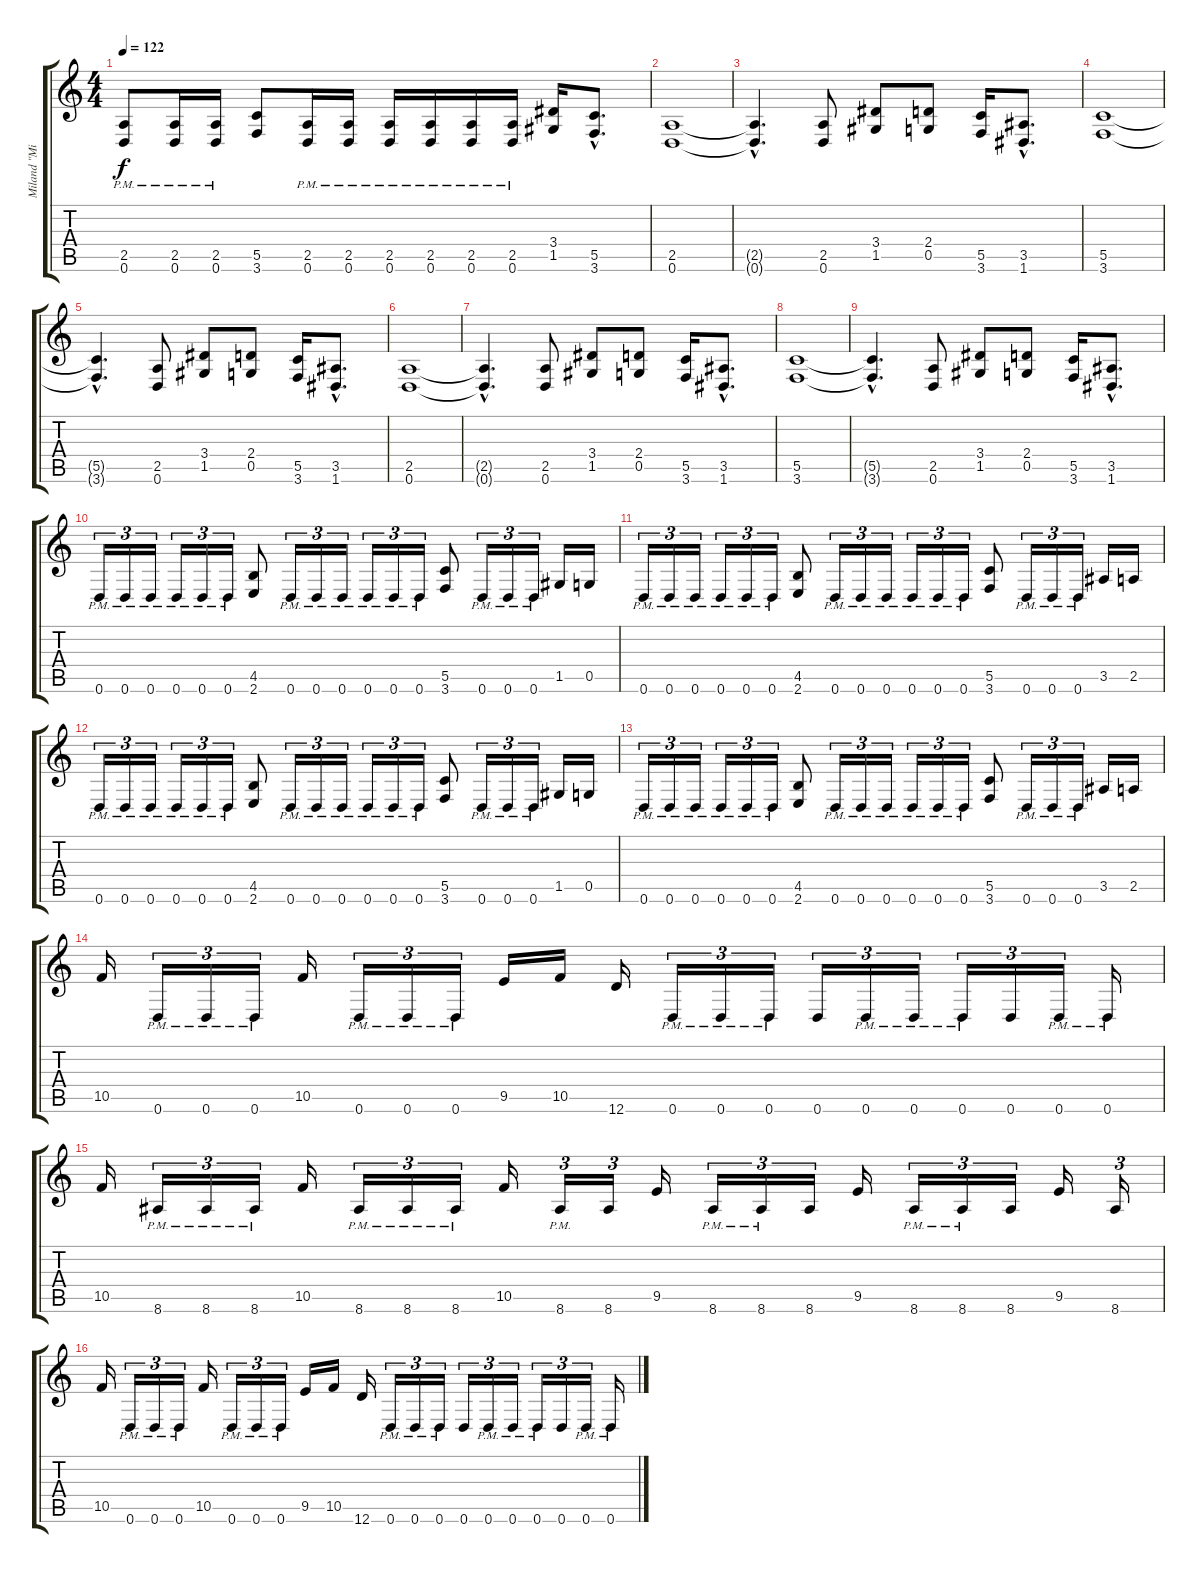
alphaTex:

\track ("Miland \"Mille\" Petrozza Guitar + Vocals" "Miland \"Mi") {instrument distortionguitar}
\staff {score tabs}
\tuning (D4 A3 F3 C3 G2 D2) {hide}
\ts (4 4)
\tempo 122
\clef g2
\ks c
(2.5{pm} 0.6{pm}).8{dy f} (2.5{pm} 0.6{pm}).16 (2.5{pm} 0.6{pm}).16 (5.5 3.6).8 (2.5{pm} 0.6{pm}).16 (2.5{pm} 0.6{pm}).16 (2.5{pm} 0.6{pm}).16 (2.5{pm} 0.6{pm}).16 (2.5{pm} 0.6{pm}).16 (2.5{pm} 0.6{pm}).16 (3.4 1.5).16 (5.5{hac} 3.6{hac}).8{d} |
(2.5 0.6).1 |
(2.5{hac t} 0.6{hac t}).4{d} (2.5 0.6).8 (3.4 1.5).8 (2.4 0.5).8 (5.5 3.6).16 (3.5{hac} 1.6{hac}).8{d} |
(5.5 3.6).1 |
(5.5{hac t} 3.6{hac t}).4{d} (2.5 0.6).8 (3.4 1.5).8 (2.4 0.5).8 (5.5 3.6).16 (3.5{hac} 1.6{hac}).8{d} |
(2.5 0.6).1 |
(2.5{hac t} 0.6{hac t}).4{d} (2.5 0.6).8 (3.4 1.5).8 (2.4 0.5).8 (5.5 3.6).16 (3.5{hac} 1.6{hac}).8{d} |
(5.5 3.6).1 |
(5.5{hac t} 3.6{hac t}).4{d} (2.5 0.6).8 (3.4 1.5).8 (2.4 0.5).8 (5.5 3.6).16 (3.5{hac} 1.6{hac}).8{d} |
0.6{pm}.16{tu (3 2)} 0.6{pm}.16{tu (3 2)} 0.6{pm}.16{tu (3 2)} 0.6{pm}.16{tu (3 2)} 0.6{pm}.16{tu (3 2)} 0.6{pm}.16{tu (3 2)} (4.5 2.6).8 0.6{pm}.16{tu (3 2)} 0.6{pm}.16{tu (3 2)} 0.6{pm}.16{tu (3 2)} 0.6{pm}.16{tu (3 2)} 0.6{pm}.16{tu (3 2)} 0.6{pm}.16{tu (3 2)} (5.5 3.6).8 0.6{pm}.16{tu (3 2)} 0.6{pm}.16{tu (3 2)} 0.6{pm}.16{tu (3 2)} 1.5.16 0.5.16 |
0.6{pm}.16{tu (3 2)} 0.6{pm}.16{tu (3 2)} 0.6{pm}.16{tu (3 2)} 0.6{pm}.16{tu (3 2)} 0.6{pm}.16{tu (3 2)} 0.6{pm}.16{tu (3 2)} (4.5 2.6).8 0.6{pm}.16{tu (3 2)} 0.6{pm}.16{tu (3 2)} 0.6{pm}.16{tu (3 2)} 0.6{pm}.16{tu (3 2)} 0.6{pm}.16{tu (3 2)} 0.6{pm}.16{tu (3 2)} (5.5 3.6).8 0.6{pm}.16{tu (3 2)} 0.6{pm}.16{tu (3 2)} 0.6{pm}.16{tu (3 2)} 3.5.16 2.5.16 |
0.6{pm}.16{tu (3 2)} 0.6{pm}.16{tu (3 2)} 0.6{pm}.16{tu (3 2)} 0.6{pm}.16{tu (3 2)} 0.6{pm}.16{tu (3 2)} 0.6{pm}.16{tu (3 2)} (4.5 2.6).8 0.6{pm}.16{tu (3 2)} 0.6{pm}.16{tu (3 2)} 0.6{pm}.16{tu (3 2)} 0.6{pm}.16{tu (3 2)} 0.6{pm}.16{tu (3 2)} 0.6{pm}.16{tu (3 2)} (5.5 3.6).8 0.6{pm}.16{tu (3 2)} 0.6{pm}.16{tu (3 2)} 0.6{pm}.16{tu (3 2)} 1.5.16 0.5.16 |
0.6{pm}.16{tu (3 2)} 0.6{pm}.16{tu (3 2)} 0.6{pm}.16{tu (3 2)} 0.6{pm}.16{tu (3 2)} 0.6{pm}.16{tu (3 2)} 0.6{pm}.16{tu (3 2)} (4.5 2.6).8 0.6{pm}.16{tu (3 2)} 0.6{pm}.16{tu (3 2)} 0.6{pm}.16{tu (3 2)} 0.6{pm}.16{tu (3 2)} 0.6{pm}.16{tu (3 2)} 0.6{pm}.16{tu (3 2)} (5.5 3.6).8 0.6{pm}.16{tu (3 2)} 0.6{pm}.16{tu (3 2)} 0.6{pm}.16{tu (3 2)} 3.5.16 2.5.16 |
10.5.16 0.6{pm}.16{tu (3 2)} 0.6{pm}.16{tu (3 2)} 0.6{pm}.16{tu (3 2)} 10.5.16 0.6{pm}.16{tu (3 2)} 0.6{pm}.16{tu (3 2)} 0.6{pm}.16{tu (3 2)} 9.5.16 10.5.16 12.6.16 0.6{pm}.16{tu (3 2)} 0.6{pm}.16{tu (3 2)} 0.6{pm}.16{tu (3 2)} 0.6.16{tu (3 2)} 0.6{pm}.16{tu (3 2)} 0.6{pm}.16{tu (3 2)} 0.6{pm}.16{tu (3 2)} 0.6.16{tu (3 2)} 0.6{pm}.16{tu (3 2)} 0.6{pm}.16 |
10.5.16 8.6{pm}.16{tu (3 2)} 8.6{pm}.16{tu (3 2)} 8.6{pm}.16{tu (3 2)} 10.5.16 8.6{pm}.16{tu (3 2)} 8.6{pm}.16{tu (3 2)} 8.6{pm}.16{tu (3 2)} 10.5.16 8.6{pm}.16{tu (3 2)} 8.6.16{tu (3 2)} 9.5.16 8.6{pm}.16{tu (3 2)} 8.6{pm}.16{tu (3 2)} 8.6.16{tu (3 2)} 9.5.16 8.6{pm}.16{tu (3 2)} 8.6{pm}.16{tu (3 2)} 8.6.16{tu (3 2)} 9.5.16 8.6.16{tu (3 2)} |
10.5.16 0.6{pm}.16{tu (3 2)} 0.6{pm}.16{tu (3 2)} 0.6{pm}.16{tu (3 2)} 10.5.16 0.6{pm}.16{tu (3 2)} 0.6{pm}.16{tu (3 2)} 0.6{pm}.16{tu (3 2)} 9.5.16 10.5.16 12.6.16 0.6{pm}.16{tu (3 2)} 0.6{pm}.16{tu (3 2)} 0.6{pm}.16{tu (3 2)} 0.6.16{tu (3 2)} 0.6{pm}.16{tu (3 2)} 0.6{pm}.16{tu (3 2)} 0.6{pm}.16{tu (3 2)} 0.6.16{tu (3 2)} 0.6{pm}.16{tu (3 2)} 0.6{pm}.16
